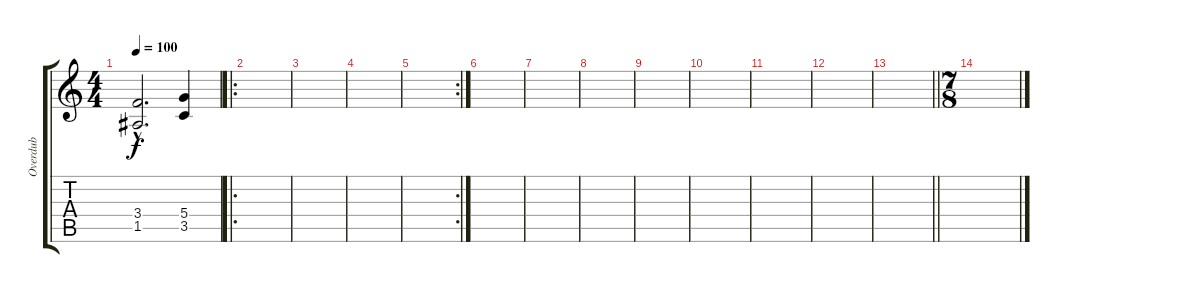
\track ("Overdub" "Overdub") {instrument distortionguitar}
\staff {score tabs}
\tuning (E4 B3 G3 D3 A2 D2) {hide}
\ts (4 4)
\tempo 100
\clef g2
\ks c
(3.4{hac} 1.5{hac}).2{d dy f} (5.4 3.5).4 |
\ro
|
|
|
\rc 2
|
|
|
|
|
|
|
|
\barLineRight lightlight
|
\ts (7 8)
